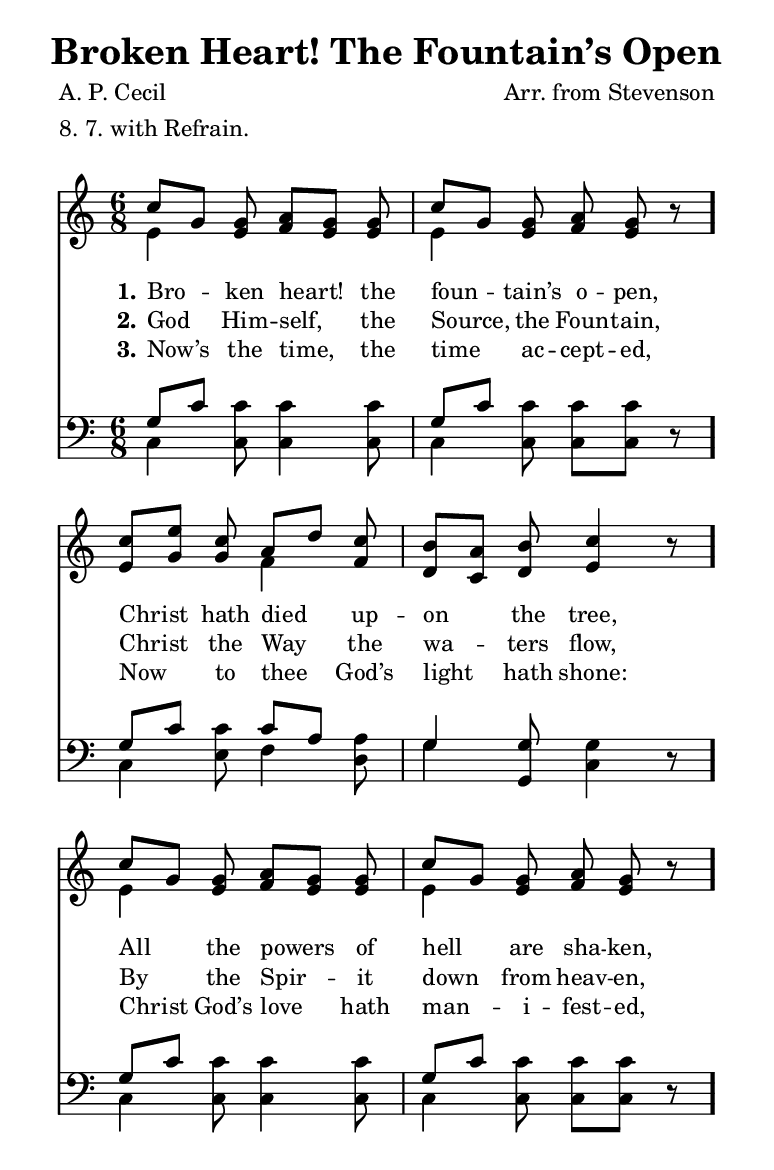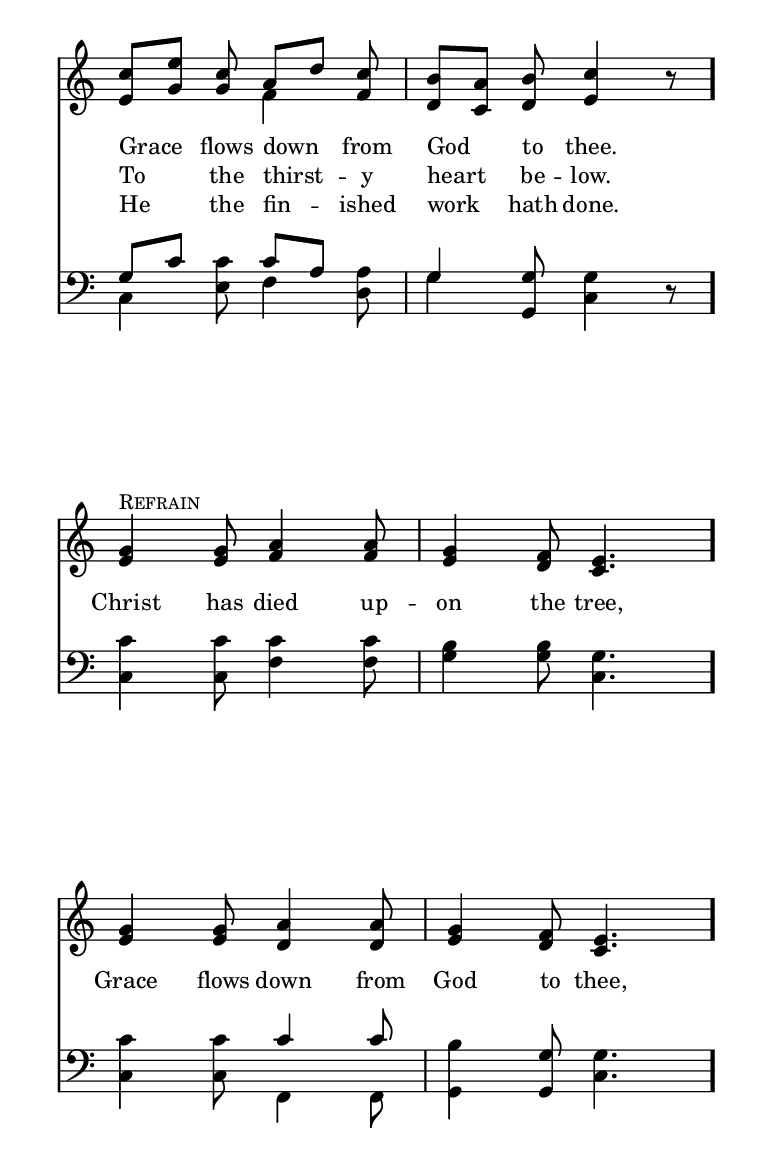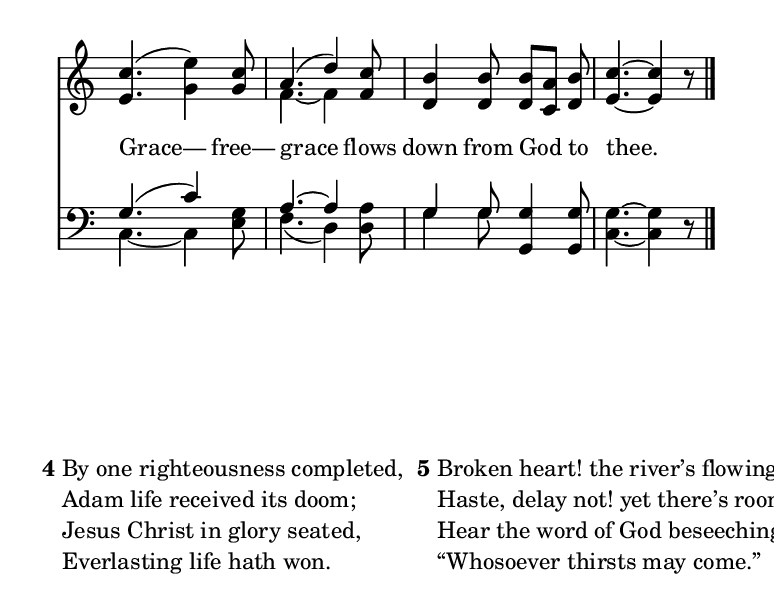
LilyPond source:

\include "common/global.ily"
\paper {
  \include "common/paper.ily"
  ragged-last-bottom = ##t
  page-count = #(cond (is-eogsized 1) (#t #f))
}

\header{
  hymnnumber = "63"
  title = "Broken Heart! The Fountain’s Open"
  tunename = ""
  meter = "8. 7. with Refrain."
  poet = "A. P. Cecil"
  composer = "Arr. from Stevenson"
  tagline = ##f
}

% for fermata in MIDI
ta = { \tempo 4=76 }
tb = { \tempo 4=38 }

patternAA = { c8[ c8] c8 c8[ c8] c8 | c8[ c8] c8 c8 c8 c8 }
patternAB = { c8[ c8] c8 c4      c8 | c8[ c8] c8 c8 c8 c8 }
patternAC = { c4      c8 c8[ c8] c8 | c4      c8 c8 c8 c8 }
patternAD = { c4      c8 c4      c8 | c4      c8 c8 c8 c8 }

patternBA = { c8[ c8] c8 c8[ c8] c8 | c8[ c8] c8 c4    c8 }
patternBB = { c8[ c8] c8 c8[ c8] c8 | c4      c8 c4    c8 }
patternBC = { c8[ c8] c8 c4      c8 | c8[ c8] c8 c4    c8 }
patternBD = { c4      c8 c4      c8 | c4      c8 c4    c8 }

patternCA = { c4 c8 c4 c8 | c4 c8 c4. }

patternDA = { c4. c4 c8 | c4. c4 c8 | c4 c8 c8[ c8] c8 | c4. ~ c4 c8 }
patternDB = { c4. c4 c8 | c4. c4 c8 | c4 c8 c4      c8 | c4. ~ c4 c8 }

global = {
  \include "common/overrides.ily"
  \override Staff.TimeSignature.style = #'numbered
  \time 6/8
  \override Score.MetronomeMark.transparent = ##t % hide all fermata changes too
  \ta
  \key c \major
  \autoBeamOff
}

notesSoprano = {
\global
\relative c'' {

  \changePitch \patternAA { c g g a g g | c g g a g r }
  \changePitch \patternBA { c e c a d c | b a b c r }
  \changePitch \patternAA { c g g a g g | c g g a g r }
  \changePitch \patternBA { c e c a d c | b a b c r }

  << s^\markup { \small \caps "Refrain" }
  \changePitch \patternCA { g g a a | g f e } >>
  \changePitch \patternCA { g g a a | g f e }
  \changePitch \patternDA { c'( e) c | a( d) c | b b b a b | c c r }

  \bar "|."

}
}

notesAlto = {
\global
\relative e' {

  \changePitch \patternAC { e e f e e | e e f e r }
  \changePitch \patternBC { e g g f f | d c d e r }
  \changePitch \patternAC { e e f e e | e e f e r }
  \changePitch \patternBC { e g g f f | d c d e r }

  \changePitch \patternCA { e e f f | e d c }
  \changePitch \patternCA { e e d d | e d c }
  \changePitch \patternDA { e( g) g | f ~ f f | d d d c d | e e r }

}
}

notesTenor = {
\global
\relative a {

  \changePitch \patternAB { g c c c c | g c c c c r }
  \changePitch \patternBB { g c c c a a | g g g r }
  \changePitch \patternAB { g c c c c | g c c c c r }
  \changePitch \patternBB { g c c c a a | g g g r }

  \changePitch \patternCA { c c c c | b b g }
  \changePitch \patternCA { c c c c | b g g }
  \changePitch \patternDB { g( c) g | a ~ a a | g g g g | g g r }

}
}

notesBass = {
\global
\relative f {

  \changePitch \patternAD { c c c c | c c c c r }
  \changePitch \patternBD { c e f d | g g, c r }
  \changePitch \patternAD { c c c c | c c c c r }
  \changePitch \patternBD { c e f d | g g, c r }

  \changePitch \patternCA { c c f f | g g c, }
  \changePitch \patternCA { c c f, f | g g c }
  \changePitch \patternDB { c ~ c e | f( d) d | g g g, g | c c r }

}
}

Refrain = \lyricmode {

Christ has died up -- on the tree, \bar "."
Grace flows down from God to thee, \bar "." \break
Grace— free— grace flows down from God to thee. \bar "."

}

wordsA = \lyricmode {
\set stanza = "1."

Bro -- ken heart! the foun -- tain’s o -- pen, \bar "."
Christ hath died up -- on the tree, \bar "." \break
All the powers of hell are sha -- ken, \bar "."
Grace flows down from God to thee. \bar "." \break

}

wordsB = \lyricmode {
\set stanza = "2."

God Him -- self, the Source, the Foun -- tain,
Christ the Way the wa -- ters flow,
By the Spir -- it down from heav -- en,
To the thirst -- y heart be -- low.

\Refrain

}

wordsC = \lyricmode {
\set stanza = "3."

Now’s the time, the time ac -- cept -- ed,
Now to thee God’s light hath shone:
Christ God’s love hath man -- i -- fest -- ed,
He the fin -- ished work hath done.

}

wordsD = \markuplist {

\line { By one righteousness completed, }
\line { Adam life received its doom; }
\line { Jesus Christ in glory seated, }
\line { Everlasting life hath won. }

}

wordsE = \markuplist {

\line { Broken heart! the river’s flowing, }
\line { Haste, delay not! yet there’s room; }
\line { Hear the word of God beseeching, }
\line { “Whosoever thirsts may come.” }

}

\score {
  \context ChoirStaff <<
    \context Staff = upper <<
      \set Staff.autoBeaming = ##f
      \set ChoirStaff.systemStartDelimiter = #'SystemStartBar
      \set ChoirStaff.printPartCombineTexts = ##f
      \partcombine #'(2 . 9) \notesSoprano \notesAlto
      \context NullVoice = sopranos { \voiceOne << \notesSoprano >> }
      \context NullVoice = altos { \voiceTwo << \notesAlto >> }
      \context Lyrics = one   \lyricsto sopranos \wordsA
      \context Lyrics = two   \lyricsto sopranos \wordsB
      \context Lyrics = three \lyricsto sopranos \wordsC
    >>
    \context Staff = men <<
      \clef bass
      \set ChoirStaff.printPartCombineTexts = ##f
      \partcombine #'(2 . 9) \notesTenor \notesBass
      \context NullVoice = tenors { \voiceOne << \notesTenor >> }
      \context NullVoice = basses { \voiceTwo << \notesBass >> }
    >>
  >>
  \layout {
    \include "common/layout.ily"
  }
  \midi{
    \include "common/midi.ily"
  }
}

\noPageBreak

\markup { \fill-line { %\column {
  \hspace #0.1
	\line{ \bold 4 \column { \wordsD } } %\combine \null \vspace #0.4
  \hspace #0.1
  \line{ \bold 5 \column { \wordsE } } %\combine \null \vspace #0.4
  \hspace #0.1
} } %}

\version "2.19.49"  % necessary for upgrading to future LilyPond versions.

% vi:set et ts=2 sw=2 ai nocindent syntax=lilypond:
